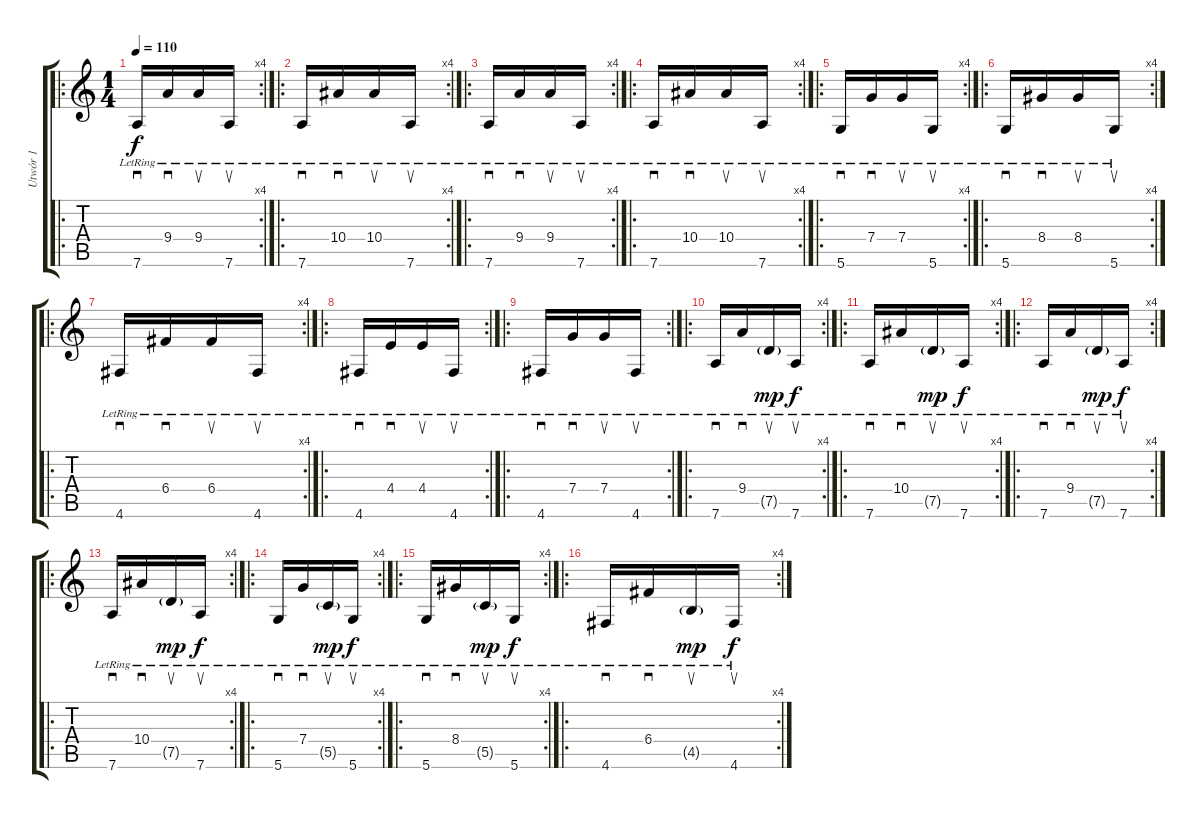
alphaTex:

\track ("Utwór 1" "Utwór 1") {instrument distortionguitar}
\staff {score tabs}
\tuning (D4 A3 F3 C3 G2 D2) {hide}
\ro
\rc 4
\ts (1 4)
\tempo 110
\clef g2
\ks c
7.6{lr}.16{sd dy f instrument distortionguitar} 9.4{lr}.16{sd} 9.4{lr}.16{su} 7.6{lr}.16{su} |
\ro
\rc 4
7.6{lr}.16{sd} 10.4{lr}.16{sd} 10.4{lr}.16{su} 7.6{lr}.16{su} |
\ro
\rc 4
7.6{lr}.16{sd} 9.4{lr}.16{sd} 9.4{lr}.16{su} 7.6{lr}.16{su} |
\ro
\rc 4
7.6{lr}.16{sd} 10.4{lr}.16{sd} 10.4{lr}.16{su} 7.6{lr}.16{su} |
\ro
\rc 4
5.6{lr}.16{sd} 7.4{lr}.16{sd} 7.4{lr}.16{su} 5.6{lr}.16{su} |
\ro
\rc 4
5.6{lr}.16{sd} 8.4{lr}.16{sd} 8.4{lr}.16{su} 5.6{lr}.16{su} |
\ro
\rc 4
4.6{lr}.16{sd} 6.4{lr}.16{sd} 6.4{lr}.16{su} 4.6{lr}.16{su} |
\ro
\rc 2
4.6{lr}.16{sd} 4.4{lr}.16{sd} 4.4{lr}.16{su} 4.6{lr}.16{su} |
\ro
\rc 2
4.6{lr}.16{sd} 7.4{lr}.16{sd} 7.4{lr}.16{su} 4.6{lr}.16{su} |
\ro
\rc 4
7.6{lr}.16{sd} 9.4{lr}.16{sd} 7.5{g lr}.16{su dy mp} 7.6{lr}.16{su dy f} |
\ro
\rc 4
7.6{lr}.16{sd} 10.4{lr}.16{sd} 7.5{g lr}.16{su dy mp} 7.6{lr}.16{su dy f} |
\ro
\rc 4
7.6{lr}.16{sd} 9.4{lr}.16{sd} 7.5{g lr}.16{su dy mp} 7.6{lr}.16{su dy f} |
\ro
\rc 4
7.6{lr}.16{sd} 10.4{lr}.16{sd} 7.5{g lr}.16{su dy mp} 7.6{lr}.16{su dy f} |
\ro
\rc 4
5.6{lr}.16{sd} 7.4{lr}.16{sd} 5.5{g lr}.16{su dy mp} 5.6{lr}.16{su dy f} |
\ro
\rc 4
5.6{lr}.16{sd} 8.4{lr}.16{sd} 5.5{g lr}.16{su dy mp} 5.6{lr}.16{su dy f} |
\ro
\rc 4
4.6{lr}.16{sd} 6.4{lr}.16{sd} 4.5{g lr}.16{su dy mp} 4.6{lr}.16{su dy f}
